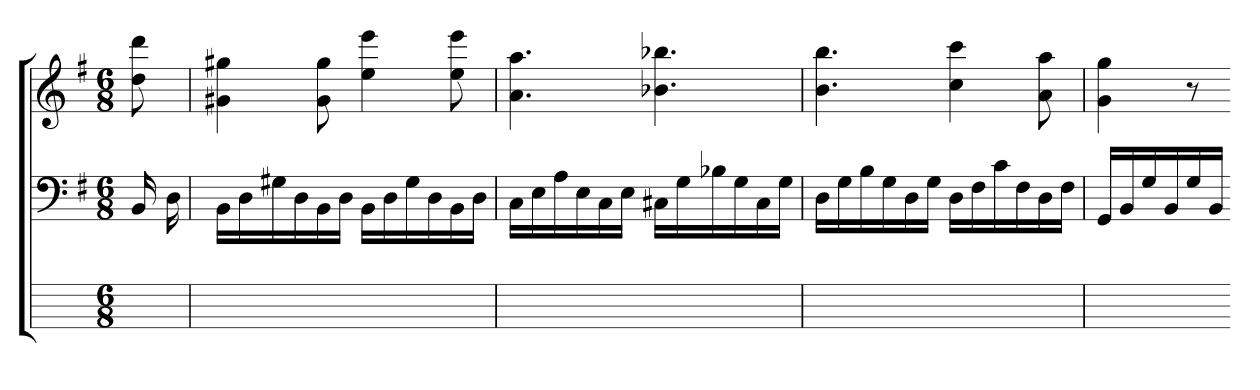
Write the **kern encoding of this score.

**kern	**kern	**kern
*part3	*part2	*part1
*staff3	*staff2	*staff1
*	*clefF4	*clefG2
*	*k[f#]	*k[f#]
*	*G:	*G:
*M6/8	*M6/8	*M6/8
=	=	=
8ryy	16BB	8dd 8ddd
.	16D	.
=	=	=
2.ryy	16BBLL	4g#X 4gg#X
.	16D	.
.	16G#X	.
.	16D	.
.	16BB	8g# 8gg#
.	16DJJ	.
.	16BBLL	4ee 4eee
.	16D	.
.	16G#	.
.	16D	.
.	16BB	8ee 8eee
.	16DJJ	.
=	=	=
2.ryy	16CLL	4.a 4.aa
.	16E	.
.	16A	.
.	16E	.
.	16C	.
.	16EJJ	.
.	16C#XLL	4.b-X 4.bb-X
.	16G	.
.	16B-X	.
.	16G	.
.	16C#	.
.	16GJJ	.
=	=	=
2.ryy	16DLL	4.b 4.bb
.	16G	.
.	16B	.
.	16G	.
.	16D	.
.	16GJJ	.
.	16DLL	4cc 4ccc
.	16F#	.
.	16c	.
.	16F#	.
.	16D	8a 8aa
.	16F#JJ	.
=	=	=
4.ryy	16GGLL	4g 4gg
.	16BB	.
.	16G	.
.	16BB	.
.	16G	8r
.	16BBJJ	.
=-	=-	=-
*-	*-	*-
